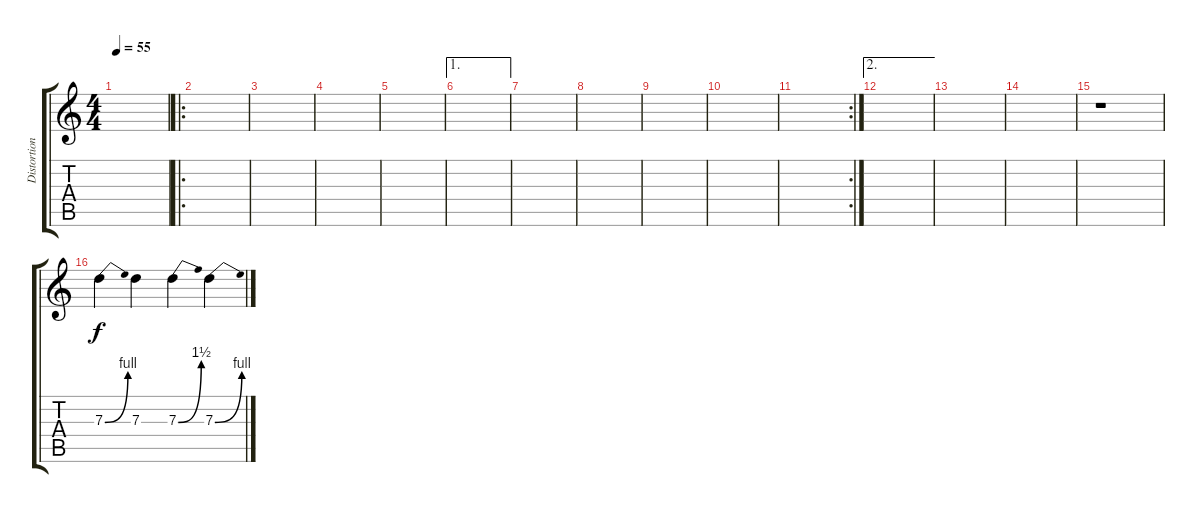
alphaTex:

\track ("Distortion Guitar" "Distortion") {instrument distortionguitar}
\staff {score tabs}
\tuning (E4 B3 G3 D3 A2 E2) {hide}
\ts (4 4)
\tempo 55
\clef g2
\ks c
|
\ro
|
|
|
|
\ae 1
|
|
|
|
|
\rc 2
|
\ae 2
|
|
|
r.1 |
7.3{be (bend 0 0 60 4)}.4 7.3.4 7.3{be (bend 0 0 60 6)}.4 7.3{be (bend 0 0 60 4)}.4
